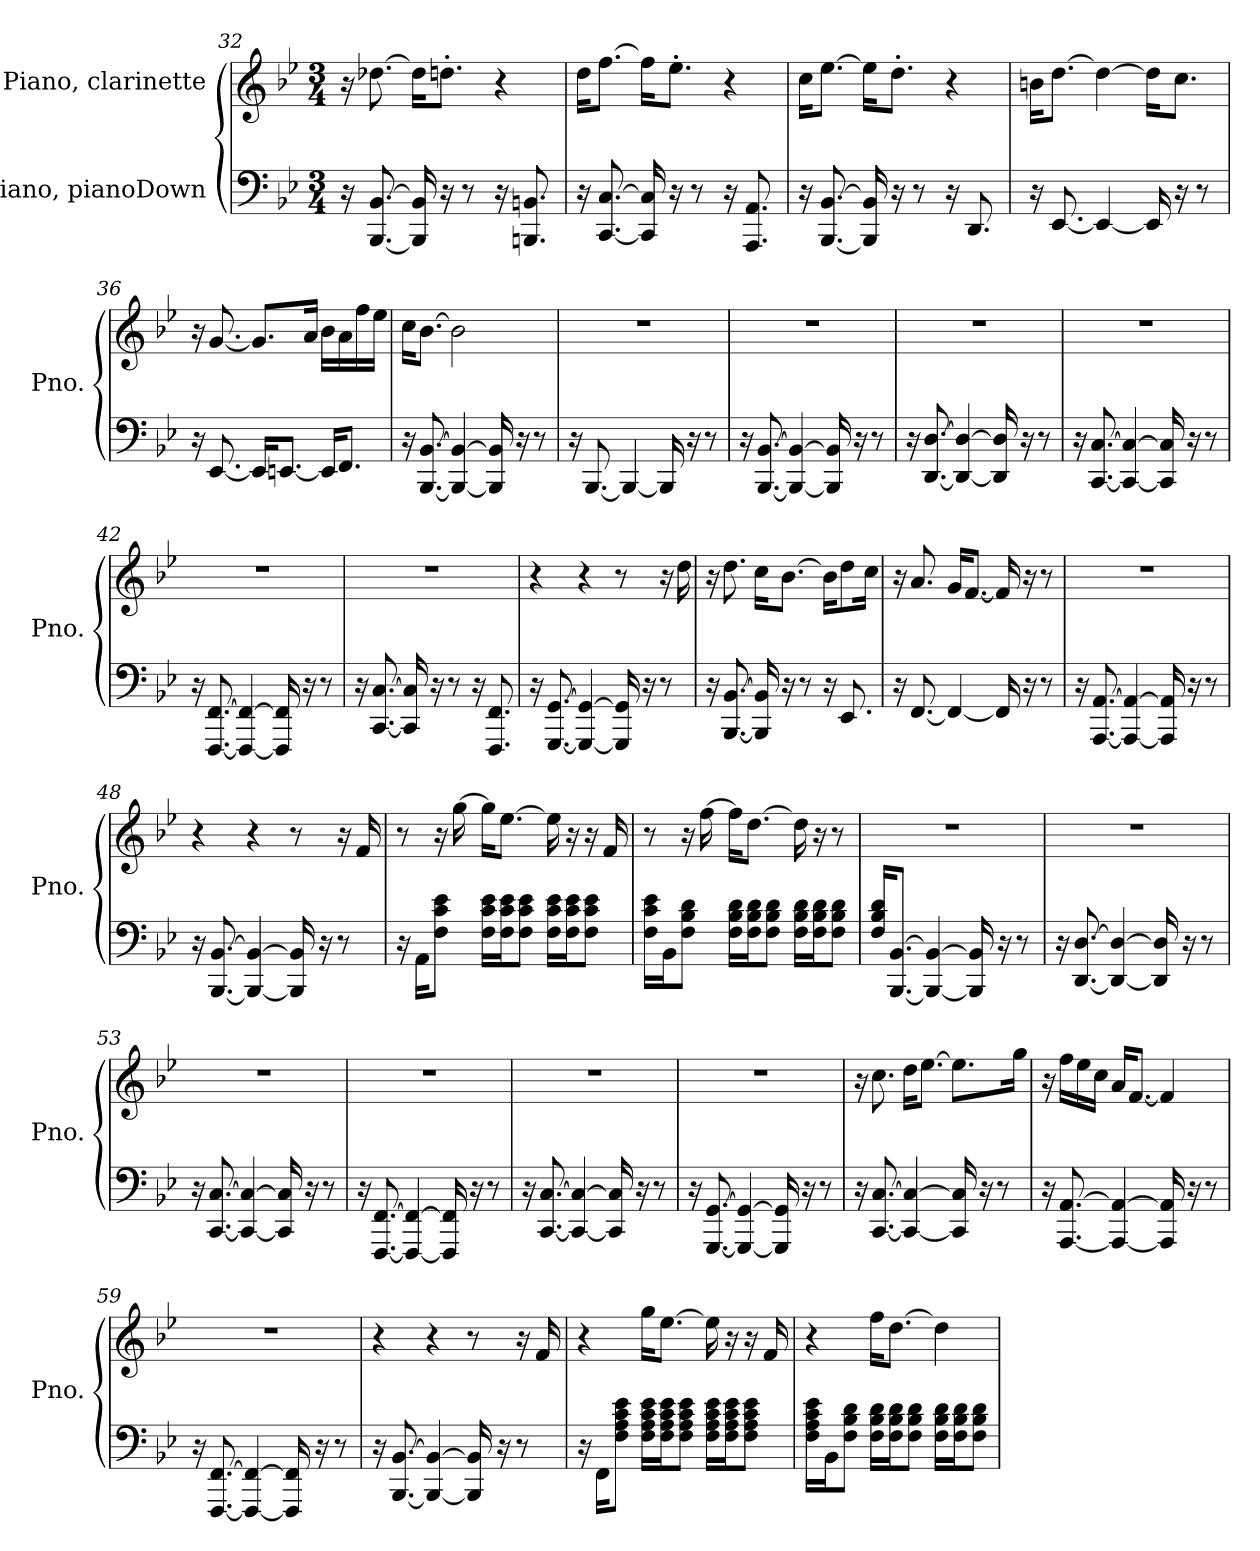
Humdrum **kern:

**kern	**kern
*part2	*part1
*staff2	*staff1
*I"Piano, pianoDown	*I"Piano, clarinette
*I'Pno.	*I'Pno.
*clefF4	*clefG2
*k[b-e-]	*k[b-e-]
*M3/4	*M3/4
=32	=32
16r	16r
[8.BBB-/ [8.BB-/	[8.dd-X\
16BBB-/] 16BB-/]	16dd-\KL]
16r	8.ddn'\J
8r	.
16r	4r
8.BBBn/ 8.BBn/	.
=33	=33
16r	16dd\KL
[8.CC/ [8.C/	[8.ff\J
16CC/] 16C/]	16ff\KL]
16r	8.ee-'\J
8r	.
16r	4r
8.AAA/ 8.AA/	.
!!LO:LB:g=z
=34	=34
16r	16cc\KL
[8.BBB-/ [8.BB-/	[8.ee-\J
16BBB-/] 16BB-/]	16ee-\KL]
16r	8.dd'\J
8r	.
16r	4r
8.DD/	.
=35	=35
16r	16bn\KL
[8.EE-/	[8.dd\J
4EE-/_	4dd\_
16EE-/]	16dd\KL]
16r	8.cc\J
8r	.
=36	=36
16r	16r
[8.EE-/	[8.g/
16EE-/KL]	8.g/L]
[8.EEn/J	.
.	16a/Jk
16EE/KL]	16b-\LL
8.FF/J	16a\
.	16ff\
.	16ee-\JJ
=37	=37
16r	16cc\KL
[8.BBB-/ [8.BB-/	[8.b-\J
4BBB-/_ 4BB-/_	2b-\]
16BBB-/] 16BB-/]	.
16r	.
8r	.
!!LO:LB:g=z
=38	=38
16r	2.r
[8.BBB-/	.
4BBB-/_	.
16BBB-/]	.
16r	.
8r	.
=39	=39
16r	2.r
[8.BBB-/ [8.BB-/	.
4BBB-/_ 4BB-/_	.
16BBB-/] 16BB-/]	.
16r	.
8r	.
=40	=40
16r	2.r
[8.DD/ [8.D/	.
4DD/_ 4D/_	.
16DD/] 16D/]	.
16r	.
8r	.
=41	=41
16r	2.r
[8.CC/ [8.C/	.
4CC/_ 4C/_	.
16CC/] 16C/]	.
16r	.
8r	.
!!LO:LB:g=z
=42	=42
16r	2.r
[8.FFF/ [8.FF/	.
4FFF/_ 4FF/_	.
16FFF/] 16FF/]	.
16r	.
8r	.
=43	=43
16r	2.r
[8.CC/ [8.C/	.
16CC/] 16C/]	.
16r	.
8r	.
16r	.
8.FFF/ 8.FF/	.
=44	=44
16r	4r
[8.GGG/ [8.GG/	.
4GGG/_ 4GG/_	4r
16GGG/] 16GG/]	8r
16r	.
8r	16r
.	16dd\
=45	=45
16r	16r
[8.BBB-/ [8.BB-/	8.dd\
16BBB-/] 16BB-/]	16cc\KL
16r	[8.b-\J
8r	.
16r	16b-\KL]
8.EE-/	8dd\
.	16cc\Jk
!!LO:PB:g=z
=46	=46
16r	16r
[8.FF/	8.a/
4FF/_	16g/KL
.	[8.f/J
16FF/]	16f/]
16r	16r
8r	8r
=47	=47
16r	2.r
[8.AAA/ [8.AA/	.
4AAA/_ 4AA/_	.
16AAA/] 16AA/]	.
16r	.
8r	.
=48	=48
16r	4r
[8.BBB-/ [8.BB-/	.
4BBB-/_ 4BB-/_	4r
16BBB-/] 16BB-/]	8r
16r	.
8r	16r
.	16f/
=49	=49
16r	8r
16AA\KL	.
8F\ 8c\ 8e-\J	16r
.	[16gg\
16F\ 16c\ 16e-\LL	16gg\KL]
16F\ 16c\ 16e-\J	[8.ee-\J
8F\ 8c\ 8e-\J	.
16F\ 16c\ 16e-\LL	16ee-\]
16F\ 16c\ 16e-\J	16r
8F\ 8c\ 8e-\J	16r
.	16f/
!!LO:LB:g=z
=50	=50
16F\ 16c\ 16e-\LL	8r
16BB-\J	.
8F\ 8B-\ 8d\J	16r
.	[16ff\
16F\ 16B-\ 16d\LL	16ff\KL]
16F\ 16B-\ 16d\J	[8.dd\J
8F\ 8B-\ 8d\J	.
16F\ 16B-\ 16d\LL	16dd\]
16F\ 16B-\ 16d\J	16r
8F\ 8B-\ 8d\J	8r
=51	=51
16F/ 16B-/ 16d/KL	2.r
[8.BBB-/ [8.BB-/J	.
4BBB-/_ 4BB-/_	.
16BBB-/] 16BB-/]	.
16r	.
8r	.
=52	=52
16r	2.r
[8.DD/ [8.D/	.
4DD/_ 4D/_	.
16DD/] 16D/]	.
16r	.
8r	.
=53	=53
16r	2.r
[8.CC/ [8.C/	.
4CC/_ 4C/_	.
16CC/] 16C/]	.
16r	.
8r	.
!!LO:LB:g=z
=54	=54
16r	2.r
[8.FFF/ [8.FF/	.
4FFF/_ 4FF/_	.
16FFF/] 16FF/]	.
16r	.
8r	.
=55	=55
16r	2.r
[8.CC/ [8.C/	.
4CC/_ 4C/_	.
16CC/] 16C/]	.
16r	.
8r	.
=56	=56
16r	2.r
[8.GGG/ [8.GG/	.
4GGG/_ 4GG/_	.
16GGG/] 16GG/]	.
16r	.
8r	.
=57	=57
16r	16r
[8.CC/ [8.C/	8.cc\
4CC/_ 4C/_	16dd\KL
.	[8.ee-\J
16CC/] 16C/]	8.ee-\L]
16r	.
8r	.
.	16gg\Jk
!!LO:LB:g=z
=58	=58
16r	16r
[8.AAA/ [8.AA/	16ff\LL
.	16ee-\
.	16cc\JJ
4AAA/_ 4AA/_	16a/KL
.	[8.f/J
16AAA/] 16AA/]	4f/]
16r	.
8r	.
=59	=59
16r	2.r
[8.FFF/ [8.FF/	.
4FFF/_ 4FF/_	.
16FFF/] 16FF/]	.
16r	.
8r	.
=60	=60
16r	4r
[8.BBB-/ [8.BB-/	.
4BBB-/_ 4BB-/_	4r
16BBB-/] 16BB-/]	8r
16r	.
8r	16r
.	16f/
=61	=61
16r	4r
16FF\KL	.
8F\ 8A\ 8c\ 8e-\J	.
16F\ 16A\ 16c\ 16e-\LL	16gg\KL
16F\ 16A\ 16c\ 16e-\J	[8.ee-\J
8F\ 8A\ 8c\ 8e-\J	.
16F\ 16A\ 16c\ 16e-\LL	16ee-\]
16F\ 16A\ 16c\ 16e-\J	16r
8F\ 8A\ 8c\ 8e-\J	16r
.	16f/
!!LO:LB:g=z
=62	=62
16F\ 16A\ 16c\ 16e-\LL	4r
16BB-\J	.
8F\ 8B-\ 8d\J	.
16F\ 16B-\ 16d\LL	16ff\KL
16F\ 16B-\ 16d\J	[8.dd\J
8F\ 8B-\ 8d\J	.
16F\ 16B-\ 16d\LL	4dd\]
16F\ 16B-\ 16d\J	.
8F\ 8B-\ 8d\J	.
=	=
*-	*-
